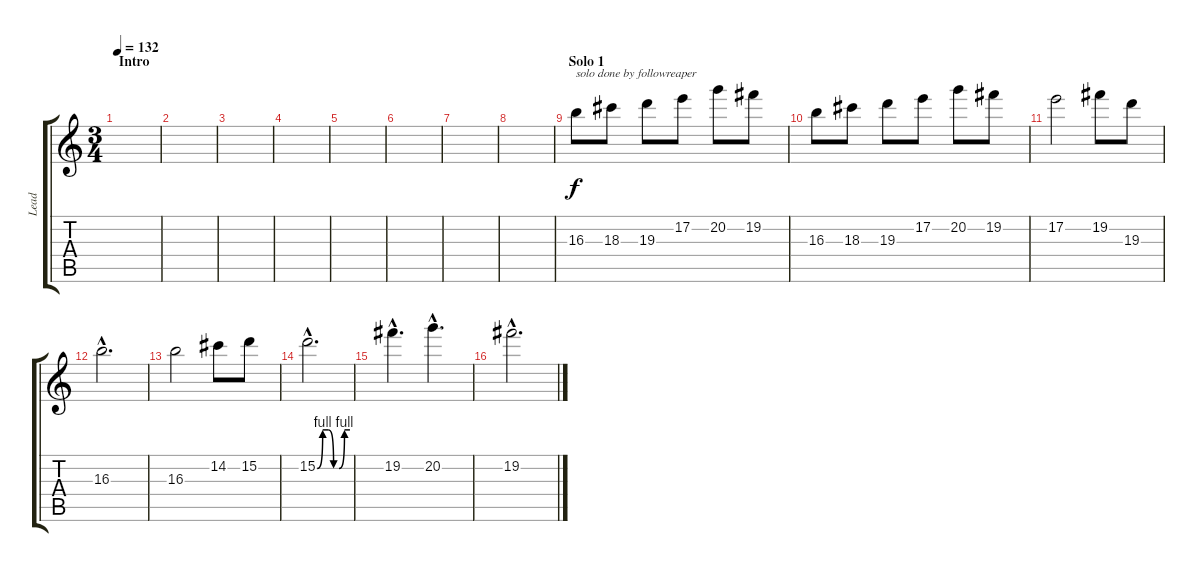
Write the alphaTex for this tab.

\track ("Lead" "Lead") {instrument overdrivenguitar}
\staff {score tabs}
\tuning (E4 B3 G3 D3 A2 E2) {hide}
\ts (3 4)
\section ("" "Intro")
\tempo 132
\clef g2
\ks c
|
|
|
|
|
|
|
|
\section ("" "Solo 1")
16.3.8{txt "solo done by followreaper"} 18.3.8 19.3.8 17.2.8 20.2.8 19.2.8 |
16.3.8 18.3.8 19.3.8 17.2.8 20.2.8 19.2.8 |
17.2.2 19.2.8 19.3.8 |
16.3{hac}.2{d} |
16.3.2 14.2.8 15.2.8 |
15.2{be (custom 0 0 10 4 20 4 30 0 40 0 50 4 60 4) hac}.2{d} |
19.2{hac}.4{d} 20.2{hac}.4{d} |
19.2{hac}.2{d}
